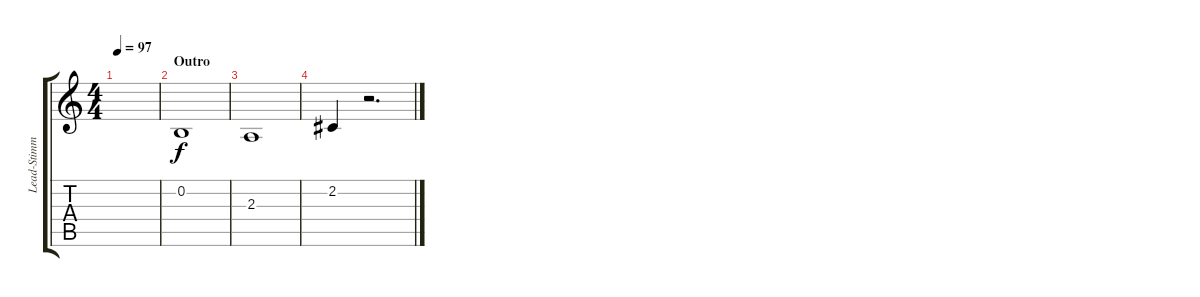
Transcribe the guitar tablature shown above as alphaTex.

\track ("Lead-Stimme" "Lead-Stimm") {instrument englishhorn}
\staff {score tabs}
\tuning (E4 B3 G3 D3 A2 E2) {hide}
\ts (4 4)
\tempo 97
\clef g2
\ks c
|
\section ("" "Outro")
0.2.1 |
2.3.1 |
2.2.4 r.2{d}
